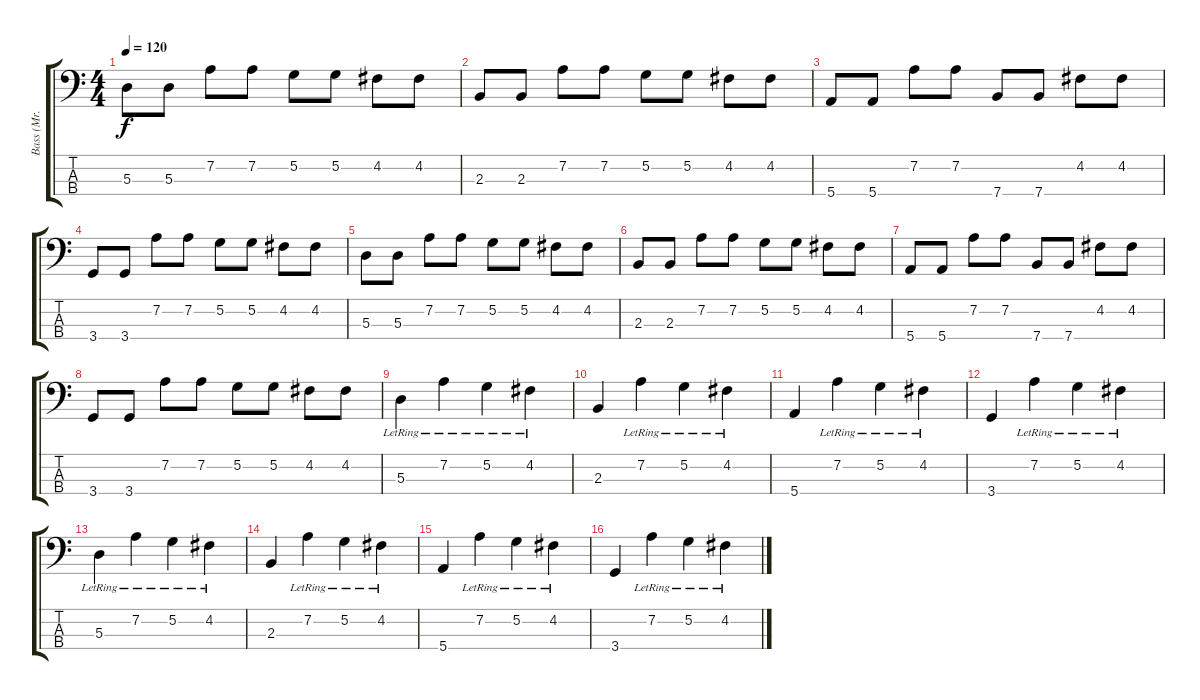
\track ("Bass (Mr. Tinker)" "Bass (Mr. ") {instrument electricbassfinger}
\staff {score tabs}
\tuning (G2 D2 A1 E1) {hide}
\ts (4 4)
\tempo 120
\clef f4
\ks c
5.3.8{dy f} 5.3.8 7.2.8 7.2.8 5.2.8 5.2.8 4.2.8 4.2.8 |
2.3.8 2.3.8 7.2.8 7.2.8 5.2.8 5.2.8 4.2.8 4.2.8 |
5.4.8 5.4.8 7.2.8 7.2.8 7.4.8 7.4.8 4.2.8 4.2.8 |
3.4.8 3.4.8 7.2.8 7.2.8 5.2.8 5.2.8 4.2.8 4.2.8 |
5.3.8 5.3.8 7.2.8 7.2.8 5.2.8 5.2.8 4.2.8 4.2.8 |
2.3.8 2.3.8 7.2.8 7.2.8 5.2.8 5.2.8 4.2.8 4.2.8 |
5.4.8 5.4.8 7.2.8 7.2.8 7.4.8 7.4.8 4.2.8 4.2.8 |
3.4.8 3.4.8 7.2.8 7.2.8 5.2.8 5.2.8 4.2.8 4.2.8 |
5.3{lr}.4 7.2{lr}.4 5.2{lr}.4 4.2{lr}.4 |
2.3.4 7.2{lr}.4 5.2{lr}.4 4.2{lr}.4 |
5.4.4 7.2{lr}.4 5.2{lr}.4 4.2{lr}.4 |
3.4.4 7.2{lr}.4 5.2{lr}.4 4.2{lr}.4 |
5.3{lr}.4 7.2{lr}.4 5.2{lr}.4 4.2{lr}.4 |
2.3.4 7.2{lr}.4 5.2{lr}.4 4.2{lr}.4 |
5.4.4 7.2{lr}.4 5.2{lr}.4 4.2{lr}.4 |
3.4.4 7.2{lr}.4 5.2{lr}.4 4.2{lr}.4
